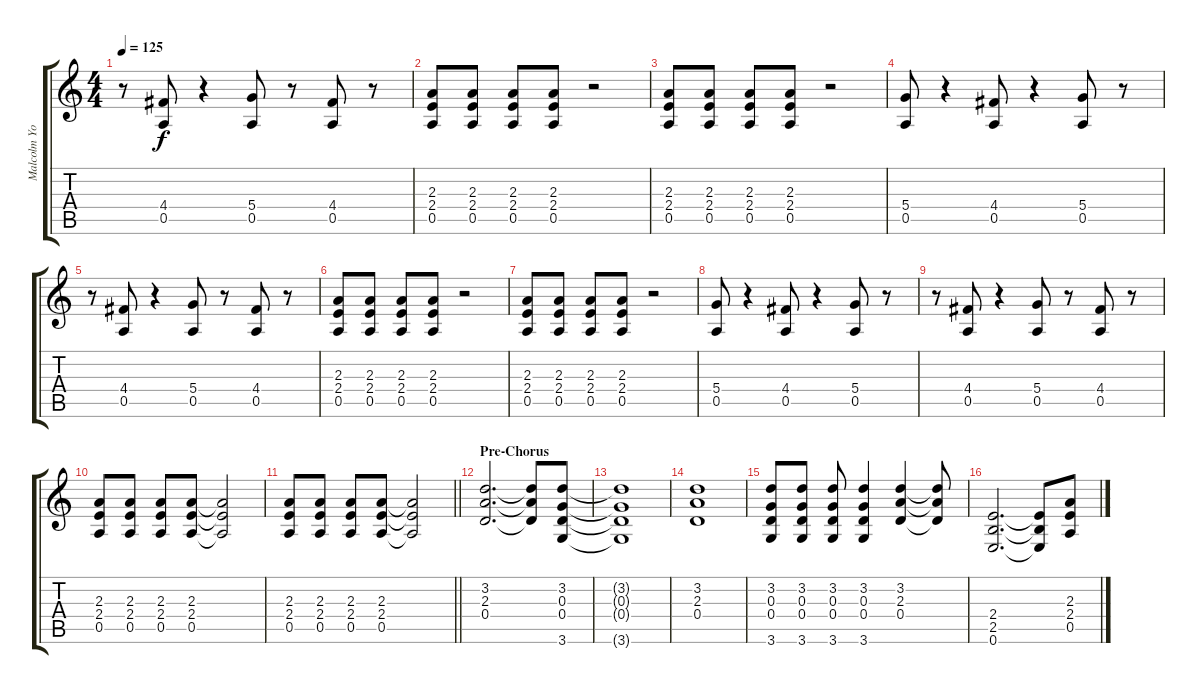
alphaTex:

\track ("Malcolm Young" "Malcolm Yo") {instrument overdrivenguitar}
\staff {score tabs}
\tuning (E4 B3 G3 D3 A2 E2) {hide}
\ts (4 4)
\tempo 125
\clef g2
\ks c
r.8{dy f} (4.4 0.5).8 r.4 (5.4 0.5).8 r.8 (4.4 0.5).8 r.8 |
(2.3 2.4 0.5).8 (2.3 2.4 0.5).8 (2.3 2.4 0.5).8 (2.3 2.4 0.5).8 r.2 |
(2.3 2.4 0.5).8 (2.3 2.4 0.5).8 (2.3 2.4 0.5).8 (2.3 2.4 0.5).8 r.2 |
(5.4 0.5).8 r.4 (4.4 0.5).8 r.4 (5.4 0.5).8 r.8 |
r.8 (4.4 0.5).8 r.4 (5.4 0.5).8 r.8 (4.4 0.5).8 r.8 |
(2.3 2.4 0.5).8 (2.3 2.4 0.5).8 (2.3 2.4 0.5).8 (2.3 2.4 0.5).8 r.2 |
(2.3 2.4 0.5).8 (2.3 2.4 0.5).8 (2.3 2.4 0.5).8 (2.3 2.4 0.5).8 r.2 |
(5.4 0.5).8 r.4 (4.4 0.5).8 r.4 (5.4 0.5).8 r.8 |
r.8 (4.4 0.5).8 r.4 (5.4 0.5).8 r.8 (4.4 0.5).8 r.8 |
(2.3 2.4 0.5).8 (2.3 2.4 0.5).8 (2.3 2.4 0.5).8 (2.3 2.4 0.5).8 (2.3{t} 2.4{t} 0.5{t}).2 |
\barLineRight lightlight
(2.3 2.4 0.5).8 (2.3 2.4 0.5).8 (2.3 2.4 0.5).8 (2.3 2.4 0.5).8 (2.3{t} 2.4{t} 0.5{t}).2 |
\section ("" "Pre-Chorus")
(3.2 2.3 0.4).2{d} (3.2{t} 2.3{t} 0.4{t}).8 (3.2 0.3 0.4 3.6).8 |
(3.2{t} 0.3{t} 0.4{t} 3.6{t}).1 |
(3.2 2.3 0.4).1 |
(3.2 0.3 0.4 3.6).8 (3.2 0.3 0.4 3.6).8 (3.2 0.3 0.4 3.6).8 (3.2 0.3 0.4 3.6).4 (3.2 2.3 0.4).4 (3.2{t} 2.3{t} 0.4{t}).8 |
(2.4 2.5 0.6).2{d} (2.4{t} 2.5{t} 0.6{t}).8 (2.3 2.4 0.5).8
